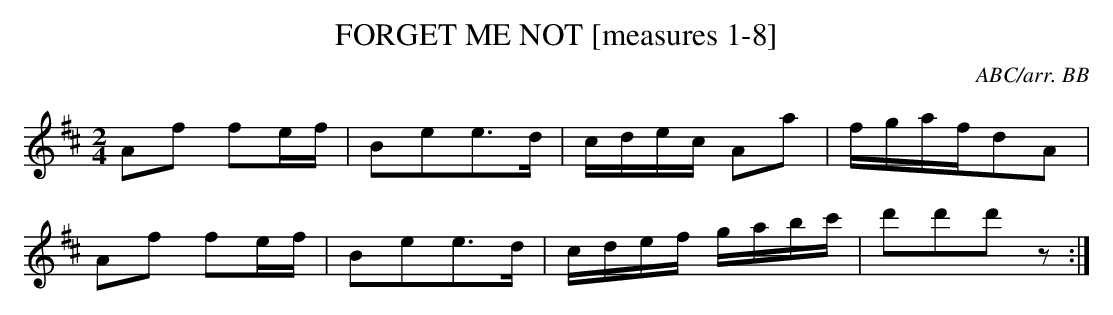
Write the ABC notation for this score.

X:1
T:FORGET ME NOT [measures 1-8]
C:ABC/arr. BB
L:1/8
M:2/4
K:D
Af fe/f/|Bee>d|c/d/e/c/ Aa|f/g/a/f/dA|
Af fe/f/|Bee>d|c/d/e/f/ g/a/b/c'/|d'd'd'z:|
